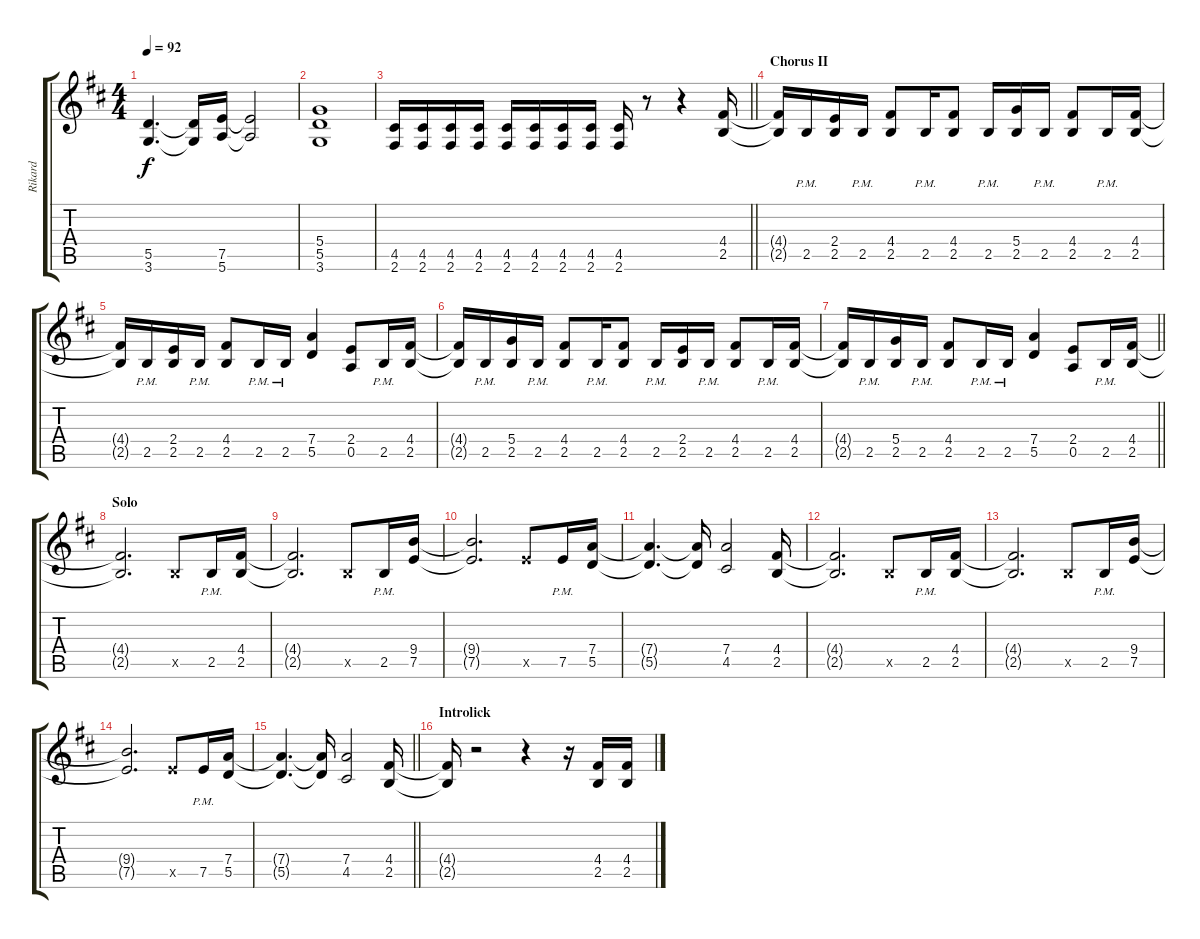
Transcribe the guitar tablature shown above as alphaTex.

\track ("Rikard" "Rikard") {instrument distortionguitar}
\staff {score tabs}
\tuning (E4 B3 G3 D3 A2 E2) {hide}
\ts (4 4)
\tempo 92
\clef g2
\ks bminor
(5.5 3.6).4{d dy f} (5.5{t} 3.6{t}).16 (7.5 5.6).16 (7.5{t} 5.6{t}).2 |
(5.4 5.5 3.6).1 |
\barLineRight lightlight
(4.5 2.6).16 (4.5 2.6).16 (4.5 2.6).16 (4.5 2.6).16 (4.5 2.6).16 (4.5 2.6).16 (4.5 2.6).16 (4.5 2.6).16 (4.5 2.6).16 r.8 r.4 (4.4 2.5).16 |
\section ("" "Chorus II")
(4.4{t} 2.5{t}).16 2.5{pm}.16 (2.4 2.5).16 2.5{pm}.16 (4.4 2.5).8 2.5{pm}.16 (4.4 2.5).8 2.5{pm}.16 (5.4 2.5).16 2.5{pm}.16 (4.4 2.5).8 2.5{pm}.16 (4.4 2.5).16 |
(4.4{t} 2.5{t}).16 2.5{pm}.16 (2.4 2.5).16 2.5{pm}.16 (4.4 2.5).8 2.5{pm}.16 2.5{pm}.16 (7.4 5.5).4 (2.4 0.5).8 2.5{pm}.16 (4.4 2.5).16 |
(4.4{t} 2.5{t}).16 2.5{pm}.16 (5.4 2.5).16 2.5{pm}.16 (4.4 2.5).8 2.5{pm}.16 (4.4 2.5).8 2.5{pm}.16 (2.4 2.5).16 2.5{pm}.16 (4.4 2.5).8 2.5{pm}.16 (4.4 2.5).16 |
\barLineRight lightlight
(4.4{t} 2.5{t}).16 2.5{pm}.16 (5.4 2.5).16 2.5{pm}.16 (4.4 2.5).8 2.5{pm}.16 2.5{pm}.16 (7.4 5.5).4 (2.4 0.5).8 2.5{pm}.16 (4.4 2.5).16 |
\section ("" "Solo")
(4.4{t} 2.5{t}).2{d} 2.5{x}.8 2.5{pm}.16 (4.4 2.5).16 |
(4.4{t} 2.5{t}).2{d} 2.5{x}.8 2.5{pm}.16 (9.4 7.5).16 |
(9.4{t} 7.5{t}).2{d} 7.5{x}.8 7.5{pm}.16 (7.4 5.5).16 |
(7.4{t} 5.5{t}).4{d} (7.4{t} 5.5{t}).16 (7.4 4.5).2 (4.4 2.5).16 |
(4.4{t} 2.5{t}).2{d} 2.5{x}.8 2.5{pm}.16 (4.4 2.5).16 |
(4.4{t} 2.5{t}).2{d} 2.5{x}.8 2.5{pm}.16 (9.4 7.5).16 |
(9.4{t} 7.5{t}).2{d} 7.5{x}.8 7.5{pm}.16 (7.4 5.5).16 |
\barLineRight lightlight
(7.4{t} 5.5{t}).4{d} (7.4{t} 5.5{t}).16 (7.4 4.5).2 (4.4 2.5).16 |
\section ("" "Introlick")
(4.4{t} 2.5{t}).16 r.2 r.4 r.16 (4.4 2.5).16 (4.4 2.5).16
